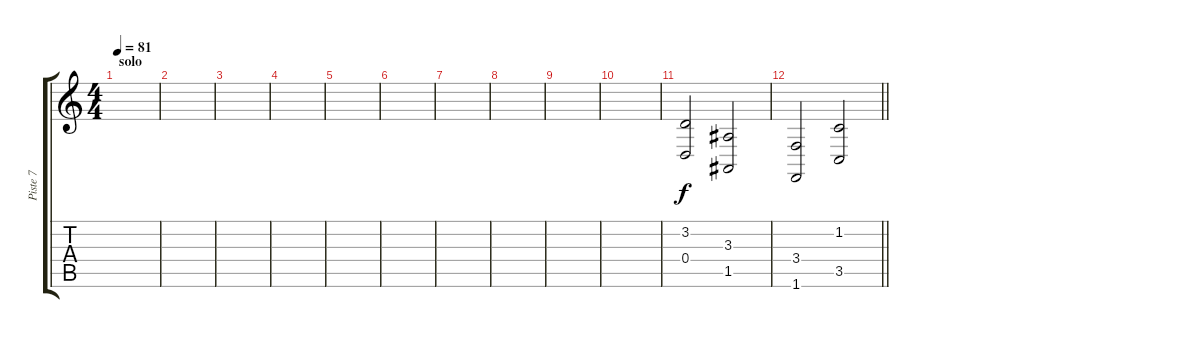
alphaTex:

\track ("Piste 7" "Piste 7") {instrument fx6goblins}
\staff {score tabs}
\tuning (E4 B3 G3 D3 A2 E2) {hide}
\ts (4 4)
\section ("" "solo")
\tempo 81
\clef g2
\ks c
|
|
|
|
|
|
|
|
|
|
(3.2 0.4).2 (3.3 1.5).2 |
\barLineRight lightlight
(3.4 1.6).2 (1.2 3.5).2
